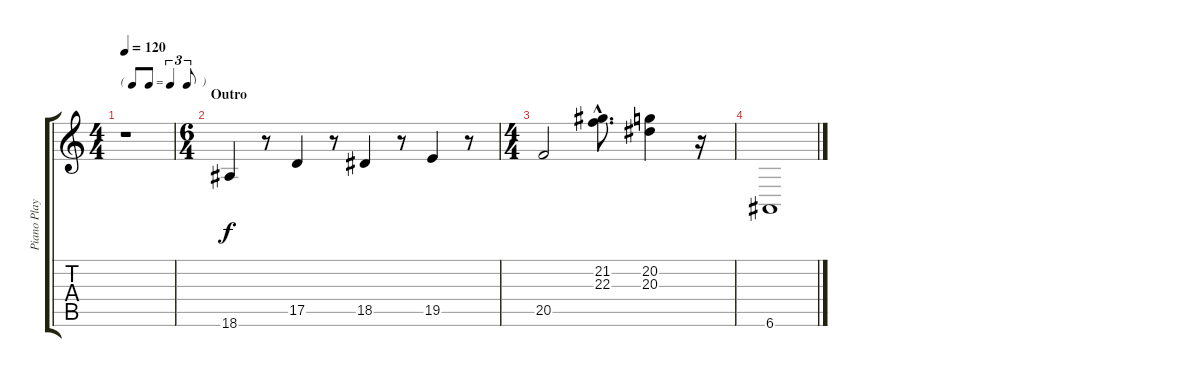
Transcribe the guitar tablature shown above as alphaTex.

\track ("Piano Player" "Piano Play") {instrument honkytonkpiano}
\staff {score tabs}
\tuning (E4 B3 G3 D3 A2 E2) {hide}
\ts (4 4)
\tf triplet8th
\tempo 120
\clef g2
\ks c
r.1{dy f} |
\ts (6 4)
\section ("" "Outro")
18.6.4 r.8 17.5.4 r.8 18.5.4 r.8 19.5.4 r.8 |
\ts (4 4)
20.5.2 (21.2{hac} 22.3{hac}).8{d} (20.2 20.3).4 r.16 |
6.6.1
